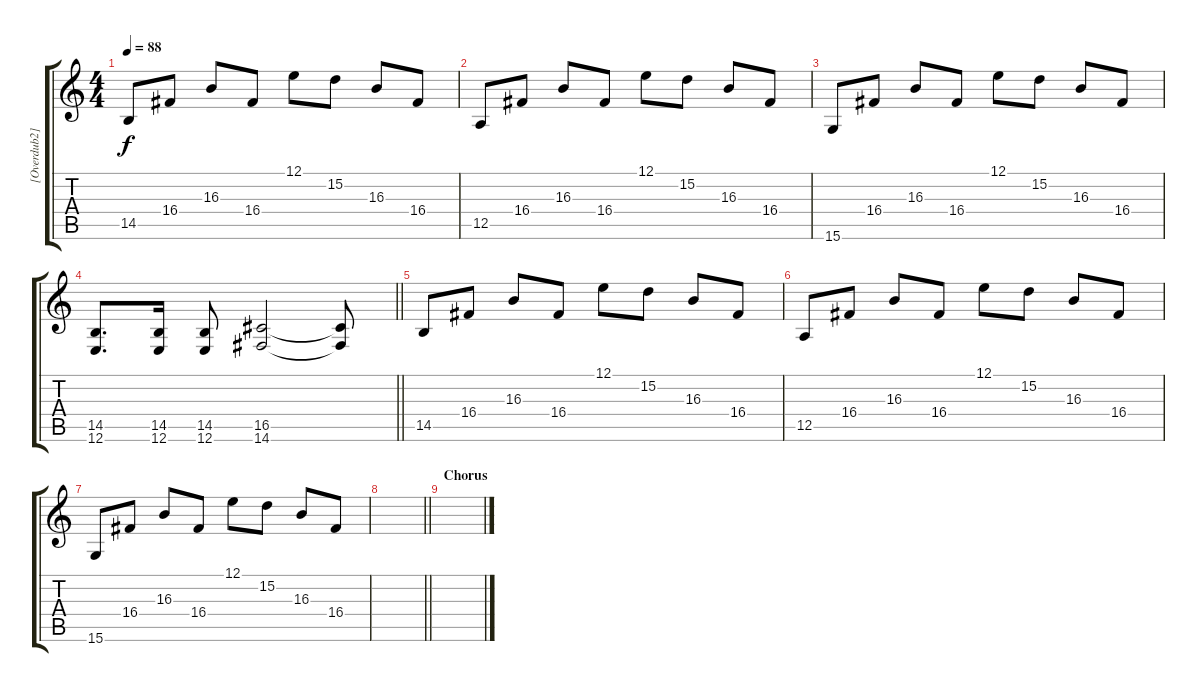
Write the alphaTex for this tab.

\track ("[Overdub2]" "[Overdub2]") {instrument harpsichord}
\staff {score tabs}
\tuning (E4 B3 G3 D3 A2 E2) {hide}
\ts (4 4)
\tempo 88
\clef g2
\ks c
14.5.8{dy f} 16.4.8 16.3.8 16.4.8 12.1.8 15.2.8 16.3.8 16.4.8 |
12.5.8 16.4.8 16.3.8 16.4.8 12.1.8 15.2.8 16.3.8 16.4.8 |
15.6.8 16.4.8 16.3.8 16.4.8 12.1.8 15.2.8 16.3.8 16.4.8 |
\barLineRight lightlight
(14.5 12.6).8{d} (14.5 12.6).16 (14.5 12.6).8 (16.5 14.6).2 (16.5{t} 14.6{t}).8 |
14.5.8 16.4.8 16.3.8 16.4.8 12.1.8 15.2.8 16.3.8 16.4.8 |
12.5.8 16.4.8 16.3.8 16.4.8 12.1.8 15.2.8 16.3.8 16.4.8 |
15.6.8 16.4.8 16.3.8 16.4.8 12.1.8 15.2.8 16.3.8 16.4.8 |
\barLineRight lightlight
|
\section ("" "Chorus")
